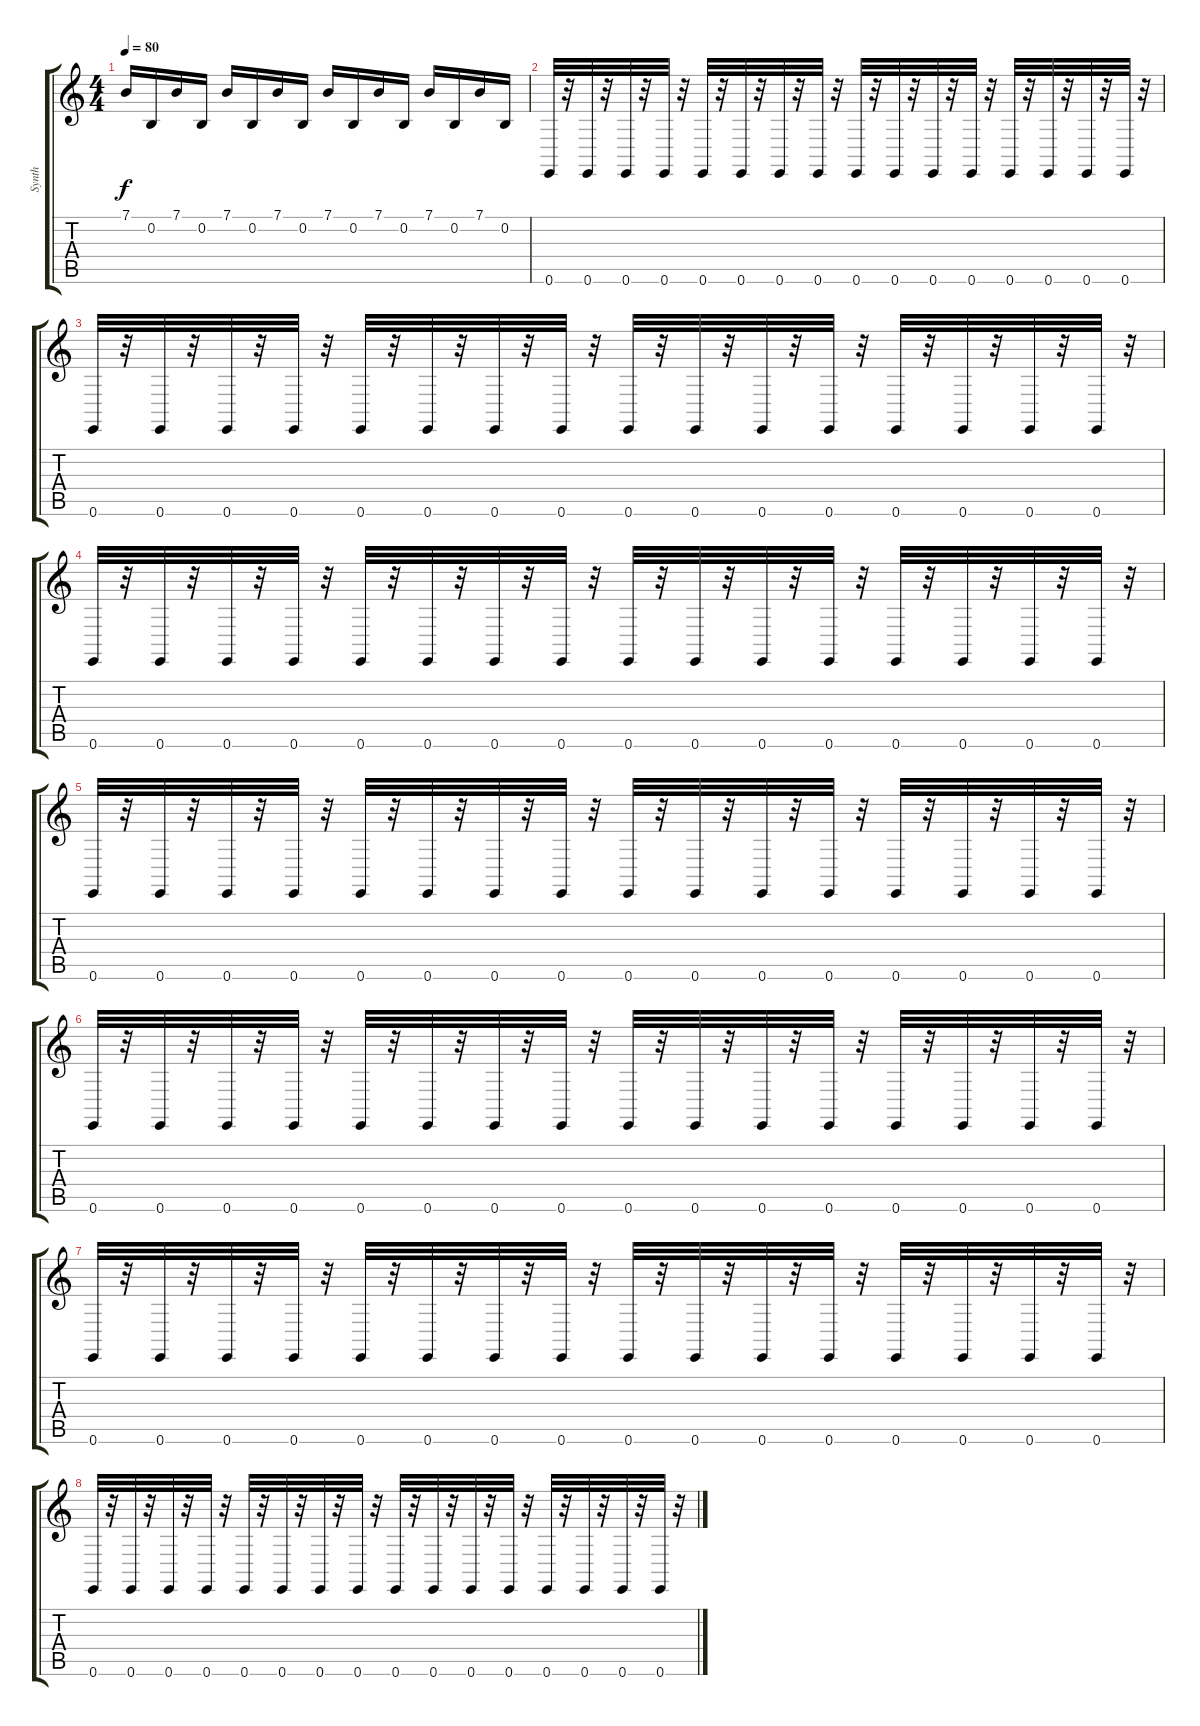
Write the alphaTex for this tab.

\track ("Synth" "Synth") {instrument lead2sawtooth}
\staff {score tabs}
\tuning (E4 B3 G3 D3 A2 E2) {hide}
\ts (4 4)
\tempo 80
\clef g2
\ks c
7.1.16{dy f} 0.2.16 7.1.16 0.2.16 7.1.16 0.2.16 7.1.16 0.2.16 7.1.16 0.2.16 7.1.16 0.2.16 7.1.16 0.2.16 7.1.16 0.2.16 |
0.6.32 r.32 0.6.32{volume 9} r.32 0.6.32 r.32 0.6.32 r.32 0.6.32 r.32 0.6.32 r.32 0.6.32 r.32 0.6.32 r.32 0.6.32 r.32 0.6.32 r.32 0.6.32 r.32 0.6.32 r.32 0.6.32 r.32 0.6.32 r.32 0.6.32 r.32 0.6.32 r.32 |
0.6.32 r.32 0.6.32 r.32 0.6.32 r.32 0.6.32 r.32 0.6.32 r.32 0.6.32 r.32 0.6.32 r.32 0.6.32 r.32 0.6.32 r.32 0.6.32 r.32 0.6.32 r.32 0.6.32 r.32 0.6.32 r.32 0.6.32 r.32 0.6.32 r.32 0.6.32 r.32 |
0.6.32 r.32 0.6.32 r.32 0.6.32 r.32 0.6.32 r.32 0.6.32 r.32 0.6.32 r.32 0.6.32 r.32 0.6.32 r.32 0.6.32 r.32 0.6.32 r.32 0.6.32 r.32 0.6.32 r.32 0.6.32 r.32 0.6.32 r.32 0.6.32 r.32 0.6.32 r.32 |
0.6.32 r.32 0.6.32 r.32 0.6.32 r.32 0.6.32 r.32 0.6.32 r.32 0.6.32 r.32 0.6.32 r.32 0.6.32 r.32 0.6.32 r.32 0.6.32 r.32 0.6.32 r.32 0.6.32 r.32 0.6.32 r.32 0.6.32 r.32 0.6.32 r.32 0.6.32 r.32 |
0.6.32 r.32 0.6.32 r.32 0.6.32 r.32 0.6.32 r.32 0.6.32 r.32 0.6.32 r.32 0.6.32 r.32 0.6.32 r.32 0.6.32 r.32 0.6.32 r.32 0.6.32 r.32 0.6.32 r.32 0.6.32 r.32 0.6.32 r.32 0.6.32 r.32 0.6.32 r.32 |
0.6.32 r.32 0.6.32 r.32 0.6.32 r.32 0.6.32 r.32 0.6.32 r.32 0.6.32 r.32 0.6.32 r.32 0.6.32 r.32 0.6.32 r.32 0.6.32 r.32 0.6.32 r.32 0.6.32 r.32 0.6.32 r.32 0.6.32 r.32 0.6.32 r.32 0.6.32 r.32 |
0.6.32 r.32 0.6.32 r.32 0.6.32 r.32 0.6.32 r.32 0.6.32 r.32 0.6.32 r.32 0.6.32 r.32 0.6.32 r.32 0.6.32 r.32 0.6.32 r.32 0.6.32 r.32 0.6.32 r.32 0.6.32 r.32 0.6.32 r.32 0.6.32 r.32 0.6.32 r.32
